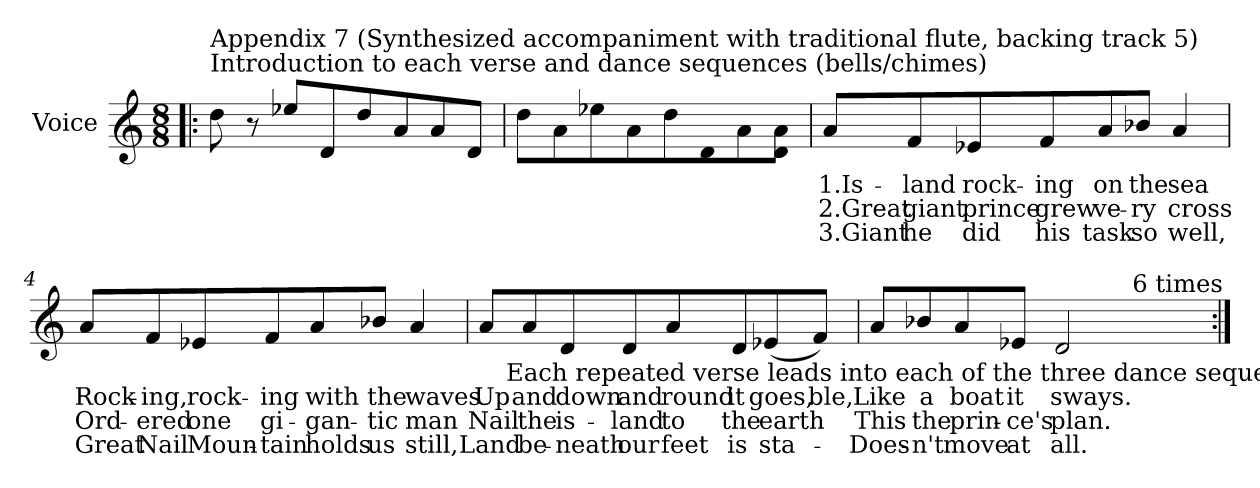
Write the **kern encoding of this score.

**kern	**text	**text	**text
*part1	*part1	*part1	*part1
*staff1	*staff1	*staff1	*staff1
*I"Voice	*	*	*
*I'Voice	*	*	*
!!LO:PB:g=z
*clefG2	*	*	*
*k[]	*	*	*
*C:	*	*	*
*M8/8	*	*	*
=1!|:	=1!|:	=1!|:	=1!|:
!LO:TX:a:t=Introduction to each verse and dance sequences (bells/chimes)	!	!	!
!LO:TX:a:t=Appendix 7 (Synthesized accompaniment with traditional flute, backing track 5)	!	!	!
8ddi\	.	.	.
8r	.	.	.
8ee-Xi/L	.	.	.
8di/	.	.	.
8ddi/	.	.	.
8ai/	.	.	.
8ai/	.	.	.
8di/J	.	.	.
=2	=2	=2	=2
*^	*	*	*
8ddi\L	1ryy	.	.	.
8ai\	.	.	.	.
8ee-Xi\	.	.	.	.
8ai\	.	.	.	.
8ddi\	.	.	.	.
8di\	.	.	.	.
8ai\	.	.	.	.
8di\ 8ai\J	.	.	.	.
*v	*v	*	*	*
=3	=3	=3	=3
!	!LO:LY:b:color=#000000	!LO:LY:b:color=#000000	!LO:LY:b:color=#000000
8ai/L	1.Is-	2.Great	3.Giant
!	!LO:LY:b:color=#000000	!LO:LY:b:color=#000000	!LO:LY:b:color=#000000
8fi/	-land	giant	he
!	!LO:LY:b:color=#000000	!LO:LY:b:color=#000000	!LO:LY:b:color=#000000
8e-Xi/	rock-	prince	did
!	!LO:LY:b:color=#000000	!LO:LY:b:color=#000000	!LO:LY:b:color=#000000
8fi/	-ing	grew	his
!	!LO:LY:b:color=#000000	!LO:LY:b:color=#000000	!LO:LY:b:color=#000000
8ai/	on	ve-	task
!	!LO:LY:b:color=#000000	!LO:LY:b:color=#000000	!LO:LY:b:color=#000000
8b-Xi/J	the	-ry	so
!	!LO:LY:b:color=#000000	!LO:LY:b:color=#000000	!LO:LY:b:color=#000000
4ai/	sea	cross	well,
!!LO:LB:g=z
=4	=4	=4	=4
!	!LO:LY:b:color=#000000	!LO:LY:b:color=#000000	!LO:LY:b:color=#000000
8ai/L	Rock-	Ord-	Great
!	!LO:LY:b:color=#000000	!LO:LY:b:color=#000000	!LO:LY:b:color=#000000
8fi/	-ing,	-ered	Nail
!	!LO:LY:b:color=#000000	!LO:LY:b:color=#000000	!LO:LY:b:color=#000000
8e-Xi/	rock-	one	Moun-
!	!LO:LY:b:color=#000000	!LO:LY:b:color=#000000	!LO:LY:b:color=#000000
8fi/	-ing	gi-	-tain
!	!LO:LY:b:color=#000000	!LO:LY:b:color=#000000	!LO:LY:b:color=#000000
8ai/	with	-gan-	holds
!	!LO:LY:b:color=#000000	!LO:LY:b:color=#000000	!LO:LY:b:color=#000000
8b-Xi/J	the	-tic	us
!	!LO:LY:b:color=#000000	!LO:LY:b:color=#000000	!LO:LY:b:color=#000000
4ai/	waves	man	still,
!!LO:LB:g=z
=5	=5	=5	=5
!	!LO:LY:b:color=#000000	!LO:LY:b:color=#000000	!LO:LY:b:color=#000000
*^	*	*	*
8ai/L	16ryy	Up	Nail	Land
.	128.ryy	.	.	.
!	!LO:TX:b:t=Each repeated verse leads into each of the three dance sequences as per script	!	!	!
.	2ryy	.	.	.
!	!	!LO:LY:b:color=#000000	!LO:LY:b:color=#000000	!LO:LY:b:color=#000000
8ai/	.	and	the	be-
!	!	!LO:LY:b:color=#000000	!LO:LY:b:color=#000000	!LO:LY:b:color=#000000
8di/	.	down	is-	-neath
!	!	!LO:LY:b:color=#000000	!LO:LY:b:color=#000000	!LO:LY:b:color=#000000
8di/	.	and	-land	our
!	!	!LO:LY:b:color=#000000	!LO:LY:b:color=#000000	!LO:LY:b:color=#000000
8ai/	.	round	to	feet
.	4ryy	.	.	.
!	!	!LO:LY:b:color=#000000	!LO:LY:b:color=#000000	!LO:LY:b:color=#000000
8di/	.	it	the	is
!	!	!LO:LY:b:color=#000000	!LO:LY:b:color=#000000	!LO:LY:b:color=#000000
(8e-Xi/	.	goes,	earth	sta-
.	8ryy	.	.	.
!	!	!LO:LY:b:color=#000000	!	!
8fi/J)	.	-ble,	.	.
.	32ryy	.	.	.
.	64ryy	.	.	.
.	256ryy	.	.	.
=6	=6	=6	=6	=6
!	!	!LO:LY:b:color=#000000	!LO:LY:b:color=#000000	!LO:LY:b:color=#000000
8ai/L	2ryy	Like	This	Does-
!	!	!LO:LY:b:color=#000000	!LO:LY:b:color=#000000	!LO:LY:b:color=#000000
8b-Xi/	.	a	the	-n't
!	!	!LO:LY:b:color=#000000	!LO:LY:b:color=#000000	!LO:LY:b:color=#000000
8ai/	.	boat	prin-	move
!	!	!LO:LY:b:color=#000000	!LO:LY:b:color=#000000	!LO:LY:b:color=#000000
8e-Xi/J	.	it	-ce's	at
!	!	!LO:LY:b:color=#000000	!LO:LY:b:color=#000000	!LO:LY:b:color=#000000
2di/	8ryy	sways.	plan.	all.
.	16ryy	.	.	.
.	32ryy	.	.	.
.	64ryy	.	.	.
.	128ryy	.	.	.
.	512.ryy	.	.	.
!	!LO:TX:a:t=6 times	!	!	!
.	4ryy	.	.	.
.	256ryy	.	.	.
.	1024ryy	.	.	.
*v	*v	*	*	*
=:|!	=:|!	=:|!	=:|!
*-	*-	*-	*-
